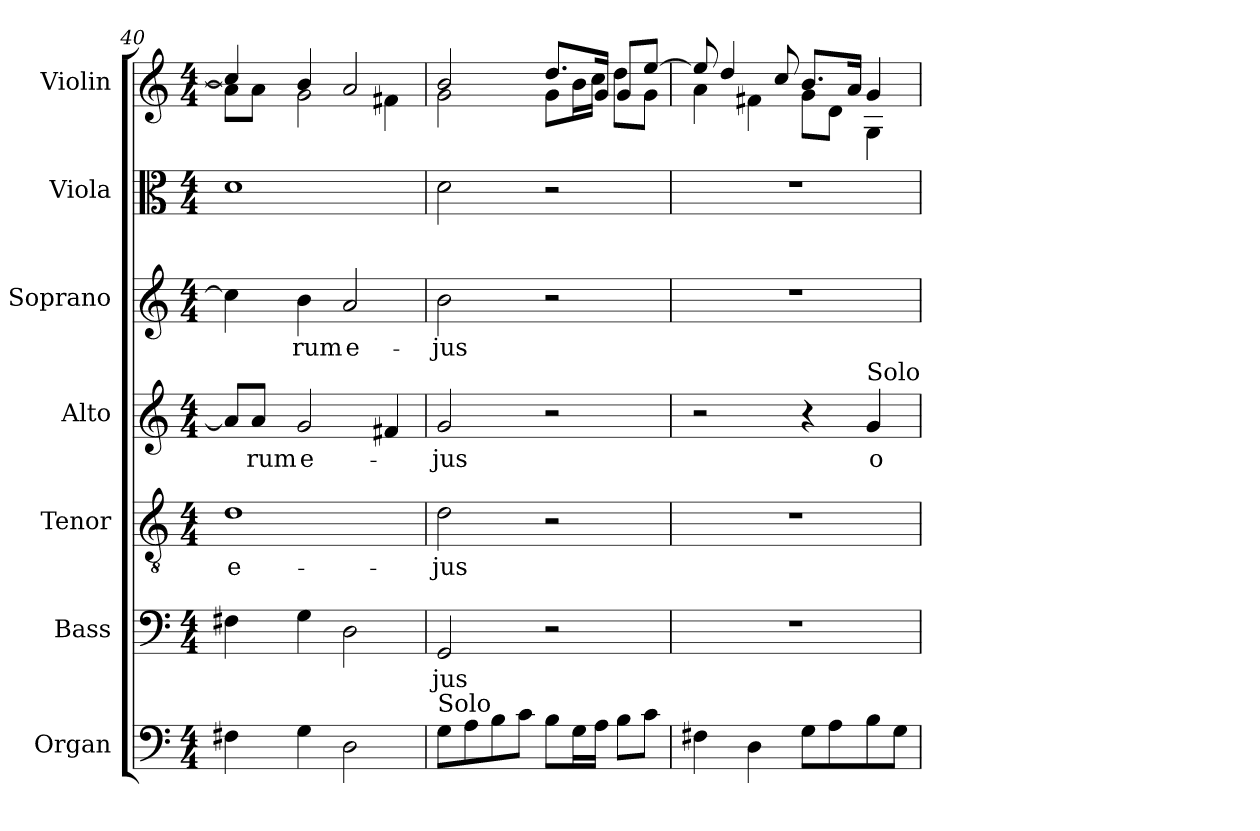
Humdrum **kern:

**kern	**kern	**text	**kern	**text	**kern	**text	**kern	**text	**kern	**kern
*part7	*part6	*part6	*part5	*part5	*part4	*part4	*part3	*part3	*part2	*part1
*staff7	*staff6	*staff6	*staff5	*staff5	*staff4	*staff4	*staff3	*staff3	*staff2	*staff1
*I"Organ	*I"Bass	*	*I"Tenor	*	*I"Alto	*	*I"Soprano	*	*I"Viola	*I"Violin
*I'Org.	*I'B.	*	*I'T.	*	*I'A.	*	*I'S.	*	*I'Vla.	*I'Vln.
*clefF4	*clefF4	*	*clefGv2	*	*clefG2	*	*clefG2	*	*clefC3	*clefG2
*k[]	*k[]	*	*k[]	*	*k[]	*	*k[]	*	*k[]	*k[]
*M4/4	*M4/4	*	*M4/4	*	*M4/4	*	*M4/4	*	*M4/4	*M4/4
=40	=40	=40	=40	=40	=40	=40	=40	=40	=40	=40
!	!	!	!	!LO:LY:b	!	!	!	!	!	!
*	*	*	*	*	*	*	*	*	*	*^
4F#X\	4F#X\	.	1d	e-	8a/L]	.	4cc\]	.	1d	4cc/]	8a\L]
!	!	!	!	!	!	!LO:LY:b	!	!	!	!	!
.	.	.	.	.	8a/J	-rum	.	.	.	.	8a\J
!	!	!	!	!	!	!LO:LY:b	!	!LO:LY:b	!	!	!
4G\	4G\	.	.	.	2g/	e-	4b\	-rum	.	4b/	2g\
!	!	!	!	!	!	!	!	!LO:LY:b	!	!	!
2D\	2D\	.	.	.	.	.	2a/	e-	.	2a/	.
.	.	.	.	.	4f#X/	.	.	.	.	.	4f#X\
=41	=41	=41	=41	=41	=41	=41	=41	=41	=41	=41	=41
!LO:TX:a:t=Solo	!	!	!	!	!	!	!	!	!	!	!
!	!	!LO:LY:b	!	!LO:LY:b	!	!LO:LY:b	!	!LO:LY:b	!	!	!
8G\L	2GG/	-jus	2d\	-jus	2g/	-jus	2b\	-jus	2d\	2b/	2g\
8A\	.	.	.	.	.	.	.	.	.	.	.
8B\	.	.	.	.	.	.	.	.	.	.	.
8c\J	.	.	.	.	.	.	.	.	.	.	.
8B\L	2r	.	2r	.	2r	.	2r	.	2r	8.dd/L	8g\L
16G\L	.	.	.	.	.	.	.	.	.	.	16b\L
16A\JJ	.	.	.	.	.	.	.	.	.	16g/Jk	16cc\JJ
8B\L	.	.	.	.	.	.	.	.	.	8g/L	8dd\L
8c\J	.	.	.	.	.	.	.	.	.	[8ee/J	8g\J
=42	=42	=42	=42	=42	=42	=42	=42	=42	=42	=42	=42
4F#X\	1r	.	1r	.	2r	.	1r	.	1r	8ee/]	4a\
.	.	.	.	.	.	.	.	.	.	4dd/	.
4D\	.	.	.	.	.	.	.	.	.	.	4f#X\
.	.	.	.	.	.	.	.	.	.	8cc/	.
8G\L	.	.	.	.	4r	.	.	.	.	8.b/L	8g\L
8A\	.	.	.	.	.	.	.	.	.	.	8d\J
.	.	.	.	.	.	.	.	.	.	16a/Jk	.
!	!	!	!	!	!LO:TX:a:t=Solo	!	!	!	!	!	!
!	!	!	!	!	!	!LO:LY:b	!	!	!	!	!
8B\	.	.	.	.	4g/	o	.	.	.	4g/	4G\
8G\J	.	.	.	.	.	.	.	.	.	.	.
*	*	*	*	*	*	*	*	*	*	*v	*v
=	=	=	=	=	=	=	=	=	=	=
*-	*-	*-	*-	*-	*-	*-	*-	*-	*-	*-
